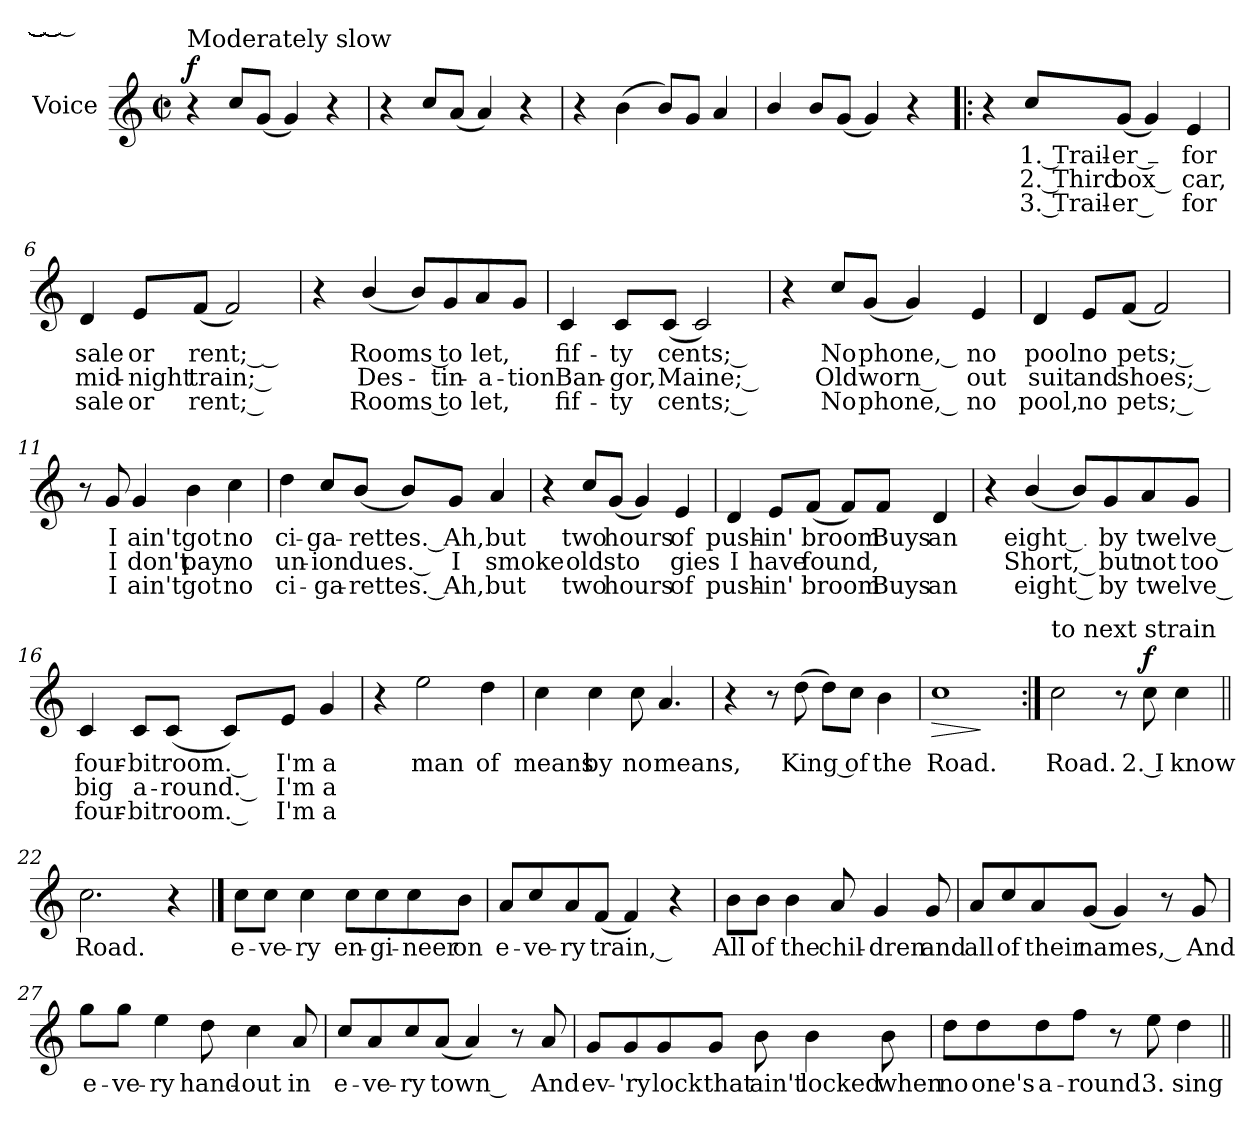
**kern	**text	**text	**text	**dynam
*part1	*part1	*part1	*part1	*part1
*staff1	*staff1	*staff1	*staff1	*staff1
*I"Voice	*	*	*	*
*I'Vo.	*	*	*	*
*clefG2	*	*	*	*
*k[]	*	*	*	*
*C:	*	*	*	*
*M2/2	*	*	*	*
*met(c|)	*	*	*	*
=1	=1	=1	=1	=1
!LO:TX:a:t=Moderately slow	!	!	!	!
!	!	!	!	!LO:DY:b
4r	.	.	.	f
8cc/L	.	.	.	.
(8g/J	.	.	.	.
4g/)	.	.	.	.
4r	.	.	.	.
=2	=2	=2	=2	=2
4r	.	.	.	.
8cc/L	.	.	.	.
(8a/J	.	.	.	.
4a/)	.	.	.	.
4r	.	.	.	.
=3	=3	=3	=3	=3
4r	.	.	.	.
(4b\	.	.	.	.
8b/L)	.	.	.	.
8g/J	.	.	.	.
4a/	.	.	.	.
=4	=4	=4	=4	=4
4b/	.	.	.	.
8b/L	.	.	.	.
(8g/J	.	.	.	.
4g/)	.	.	.	.
4r	.	.	.	.
=5!|:	=5!|:	=5!|:	=5!|:	=5!|:
4r	.	.	.	.
8cc/L	1. Trail-	2. Third	3. Trail-	.
(8g/J	-er__	box _	-er __	.
4g/)	.	.	.	.
4e/	for	car,	for	.
=6	=6	=6	=6	=6
4d/	sale	mid-	sale	.
8e/L	or	-night	or	.
(8f/J	rent;___	train; ___	rent; ____	.
2f/)	.	.	.	.
!!LO:LB:g=z
=7	=7	=7	=7	=7
4r	.	.	.	.
(4b/	Rooms _	Des-	Rooms _	.
8b/L)	.	.	.	.
8g/	to	-tin-	to	.
8a/	let,	-a-	let,	.
8g/J	.	-tion	.	.
=8	=8	=8	=8	=8
4c/	fif-	Ban-	fif-	.
8c/L	-ty	-gor,	-ty	.
(8c/J	cents; __	Maine; _	cents; __	.
2c/)	.	.	.	.
=9	=9	=9	=9	=9
4r	.	.	.	.
8cc/L	No	Old	No	.
(8g/J	phone, __	worn __	phone, __	.
4g/)	.	.	.	.
4e/	no	out	no	.
=10	=10	=10	=10	=10
4d/	pool	suit	pool,	.
8e/L	no	and	no	.
(8f/J	pets; ___	shoes; __	pets; ___	.
2f/)	.	.	.	.
!!LO:LB:g=z
=11	=11	=11	=11	=11
8r	.	.	.	.
8g/	I	I	I	.
4g/	ain't	don't	ain't	.
4b\	got	pay	got	.
4cc\	no	no	no	.
=12	=12	=12	=12	=12
4dd\	ci-	un-	ci-	.
8cc/L	-ga-	-ion	-ga-	.
(8b/J	-rettes. __	dues. __	-rettes. __	.
8b/L)	.	.	.	.
8g/J	Ah,	I	Ah,	.
4a/	but	smoke	but	.
=13	=13	=13	=13	=13
4r	.	.	.	.
8cc/L	two	old	two	.
(8g/J	hours	sto	hours	.
4g/)	.	--	.	.
4e/	of	gies	of	.
=14	=14	=14	=14	=14
4d/	push-	I	push-	.
8e/L	-in'	have	-in'	.
(8f/J	broom_	found,	broom_	.
8f/L)	.	.	.	.
8f/J	Buys	.	Buys	.
4d/	an	.	an	.
!!LO:LB:g=z
=15	=15	=15	=15	=15
4r	.	.	.	.
(4b/	eight __	Short, __	eight __	.
8b/L)	.	.	.	.
8g/	by	but	by	.
8a/	twelve __	not	twelve __	.
8g/J	.	too	.	.
=16	=16	=16	=16	=16
4c/	four-	big	four-	.
8c/L	-bit	a-	-bit	.
(8c/J	room. ___	-round. ___	room. ___	.
8c/L)	.	.	.	.
8e/J	I'm	I'm	I'm	.
4g/	a	a	a	.
=17	=17	=17	=17	=17
4r	.	.	.	.
2ee\	man	.	.	.
4dd\	of	.	.	.
=18	=18	=18	=18	=18
4cc\	means	.	.	.
4cc\	by	.	.	.
8cc\	no	.	.	.
4.a/	means,	.	.	.
!!LO:LB:g=z
=19	=19	=19	=19	=19
4r	.	.	.	.
8r	.	.	.	.
(8dd\	King _	.	.	.
8dd\L)	.	.	.	.
8cc\J	of	.	.	.
4b\	the	.	.	.
=20	=20	=20	=20	=20
!	!	!	!	!LO:HP:b
1cc	Road.	.	.	>
.	.	.	.	]
=21:|!	=21:|!	=21:|!	=21:|!	=21:|!
!LO:TX:a:t=to next strain	!	!	!	!
2cc\	Road.	.	.	.
8r	.	.	.	.
!	!	!	!	!LO:DY:b
8cc\	2. I	.	.	f
4cc\	know	.	.	.
=22||	=22||	=22||	=22||	=22||
2.cc\	Road.	.	.	.
4r	.	.	.	.
==23	==23	==23	==23	==23
8cc\L	e-	.	.	.
8cc\J	-ve-	.	.	.
4cc\	-ry	.	.	.
8cc\L	en-	.	.	.
8cc\	-gi-	.	.	.
8cc\	-neer	.	.	.
8b\J	on	.	.	.
!!LO:LB:g=z
=24	=24	=24	=24	=24
8a/L	e-	.	.	.
8cc/	-ve-	.	.	.
8a/	-ry	.	.	.
(8f/J	train, __	.	.	.
4f/)	.	.	.	.
4r	.	.	.	.
=25	=25	=25	=25	=25
8b\L	All	.	.	.
8b\J	of	.	.	.
4b\	the	.	.	.
8a/	chil-	.	.	.
4g/	-dren	.	.	.
8g/	and	.	.	.
=26	=26	=26	=26	=26
8a/L	all	.	.	.
8cc/	of	.	.	.
8a/	their	.	.	.
(8g/J	names, __	.	.	.
4g/)	.	.	.	.
8r	.	.	.	.
8g/	And	.	.	.
=27	=27	=27	=27	=27
8gg\L	e-	.	.	.
8gg\J	-ve-	.	.	.
4ee\	-ry	.	.	.
8dd\	hand-	.	.	.
4cc\	-out	.	.	.
8a/	in	.	.	.
!!LO:LB:g=z
=28	=28	=28	=28	=28
8cc/L	e-	.	.	.
8a/	-ve-	.	.	.
8cc/	-ry	.	.	.
(8a/J	town __	.	.	.
4a/)	.	.	.	.
8r	.	.	.	.
8a/	And	.	.	.
=29	=29	=29	=29	=29
8g/L	ev-	.	.	.
8g/	-'ry	.	.	.
8g/	lock	.	.	.
8g/J	that	.	.	.
8b\	ain't	.	.	.
4b\	locked	.	.	.
8b\	when	.	.	.
=30	=30	=30	=30	=30
8dd\L	no	.	.	.
8dd\	one's	.	.	.
8dd\	a-	.	.	.
8ff\J	-round.	.	.	.
8r	.	.	.	.
8ee\	3.	.	.	.
4dd\	sing	.	.	.
=||	=||	=||	=||	=||
*-	*-	*-	*-	*-
